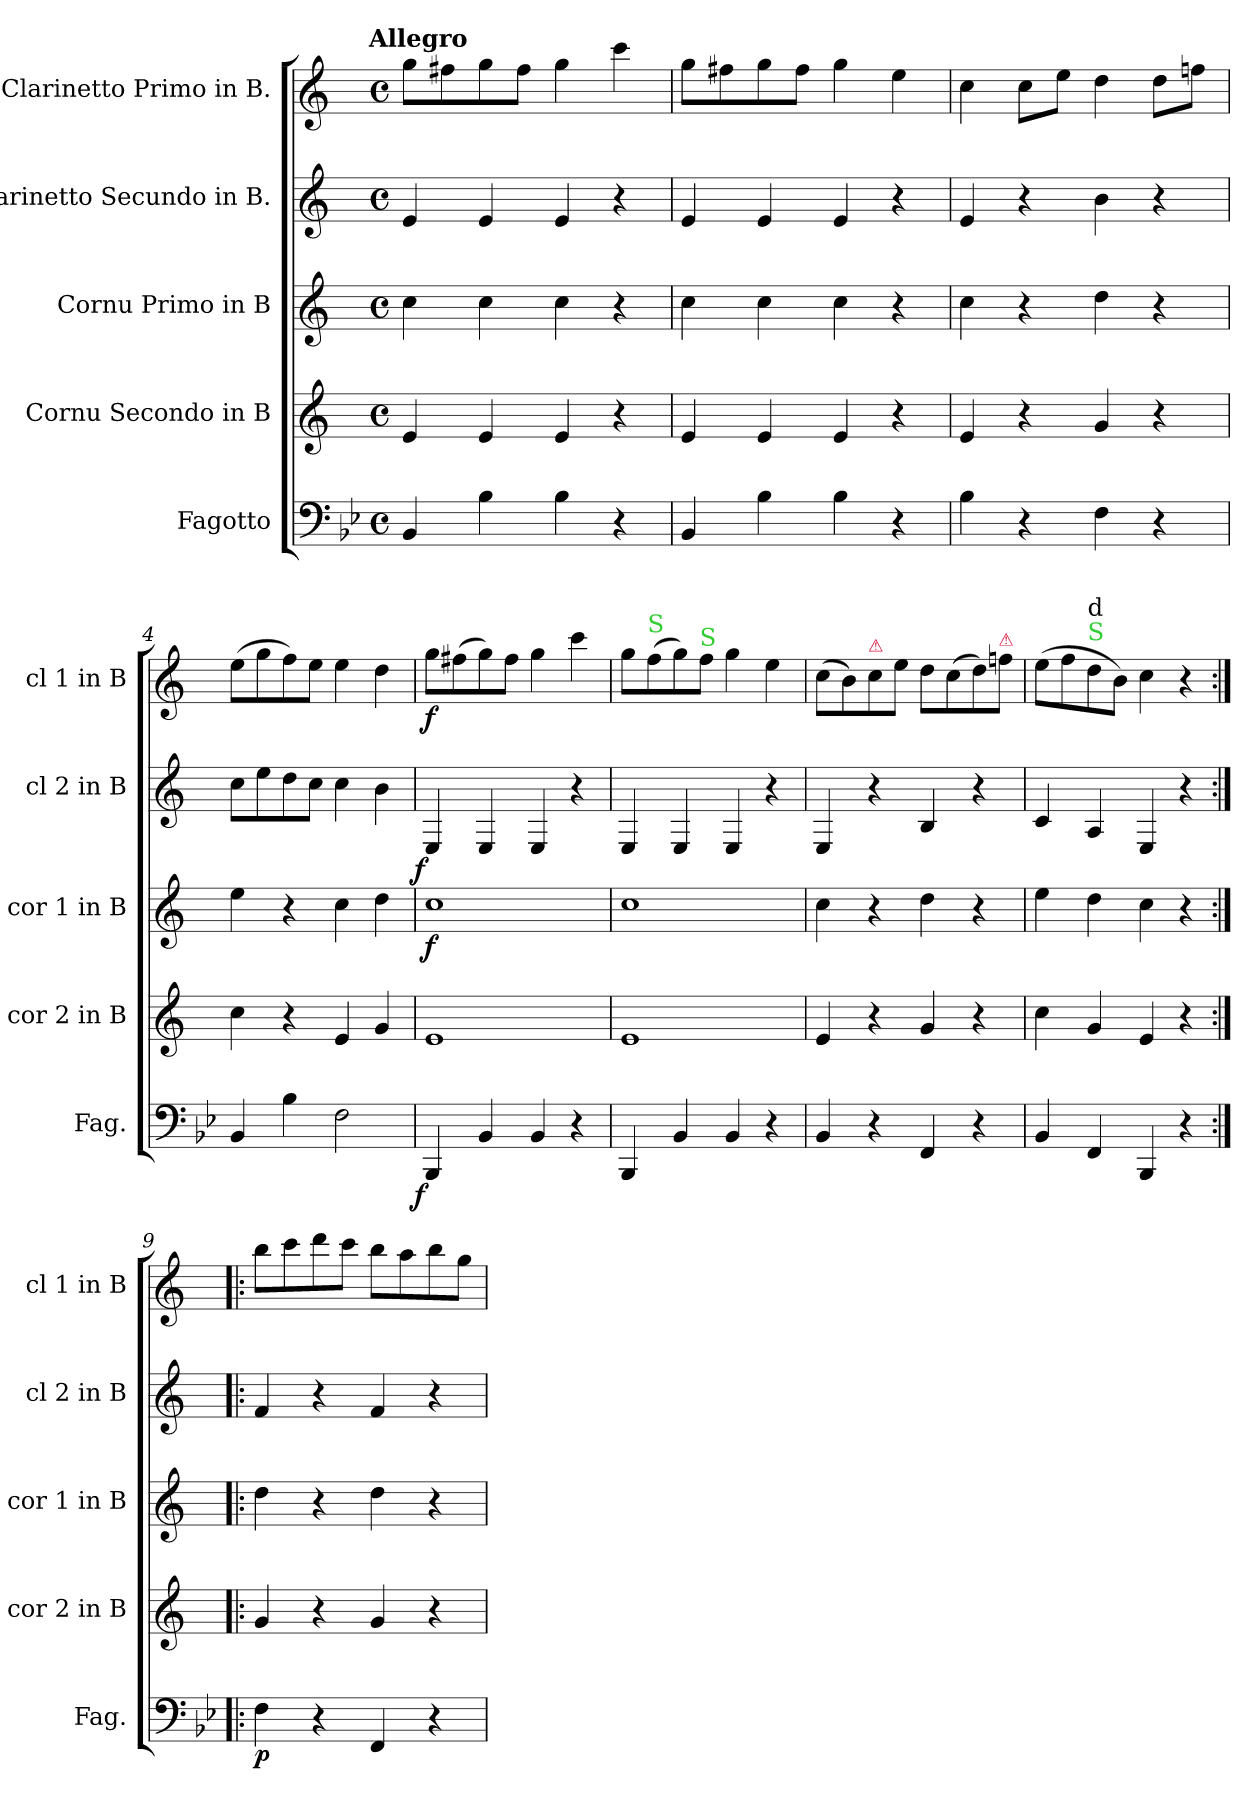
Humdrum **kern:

**kern	**dynam	**kern	**dynam	**kern	**dynam	**kern	**dynam	**kern	**dynam
*part5	*part5	*part4	*part4	*part3	*part3	*part2	*part2	*part1	*part1
*staff5	*staff5	*staff4	*staff4	*staff3	*staff3	*staff2	*staff2	*staff1	*staff1
*I"Fagotto	*	*I"Cornu Secondo in B	*	*I"Cornu Primo in B	*	*I"Clarinetto Secundo in B.	*	*I"Clarinetto Primo in B.	*
*I'Fag.	*	*I'cor 2 in B	*	*I'cor 1 in B	*	*I'cl 2 in B	*	*I'cl 1 in B	*
*clefF4	*	*clefG2	*	*clefG2	*	*clefG2	*	*clefG2	*
*	*	*ITrd1c2	*	*ITrd1c2	*	*ITrd1c2	*	*ITrd1c2	*
*k[b-e-]	*	*k[b-e-]	*	*k[b-e-]	*	*k[b-e-]	*	*k[b-e-]	*
!!LO:TX:omd:t=Allegro
*M4/4	*	*M4/4	*	*M4/4	*	*M4/4	*	*M4/4	*
*met(c)	*	*met(c)	*	*met(c)	*	*met(c)	*	*met(c)	*
*MM132	*	*MM132	*	*MM132	*	*MM132	*	*MM132	*
=1	=1	=1	=1	=1	=1	=1	=1	=1	=1
!	!LO:DY:a	!	!LO:DY:a	!	!LO:DY:a	!	!LO:DY:a	!	!LO:DY:a
4BB-/	pia&colon;	4d/	pia&colon;	4b-\	pia&colon;	4d/	pia&colon;	8ff\L	pia&colon;
.	.	.	.	.	.	.	.	8een\	.
4B-\	.	4d/	.	4b-\	.	4d/	.	8ff\	.
.	.	.	.	.	.	.	.	8ee\J	.
4B-\	.	4d/	.	4b-\	.	4d/	.	4ff\	.
4r	.	4r	.	4r	.	4r	.	4bb-\	.
=2	=2	=2	=2	=2	=2	=2	=2	=2	=2
4BB-/	.	4d/	.	4b-\	.	4d/	.	8ff\L	.
.	.	.	.	.	.	.	.	8een\	.
4B-\	.	4d/	.	4b-\	.	4d/	.	8ff\	.
.	.	.	.	.	.	.	.	8ee\J	.
4B-\	.	4d/	.	4b-\	.	4d/	.	4ff\	.
4r	.	4r	.	4r	.	4r	.	4dd\	.
=3	=3	=3	=3	=3	=3	=3	=3	=3	=3
4B-\	.	4d/	.	4b-\	.	4d/	.	4b-\	.
4r	.	4r	.	4r	.	4r	.	8b-\L	.
.	.	.	.	.	.	.	.	8dd\J	.
4F\	.	4f/	.	4cc\	.	4a\	.	4cc\	.
4r	.	4r	.	4r	.	4r	.	8cc\L	.
.	.	.	.	.	.	.	.	8ee-X\J	.
=4	=4	=4	=4	=4	=4	=4	=4	=4	=4
4BB-/	.	4b-\	.	4dd\	.	8b-\L	.	(8dd\L	.
.	.	.	.	.	.	8dd\	.	8ff\	.
4B-\	.	4r	.	4r	.	8cc\	.	8ee-\)	.
.	.	.	.	.	.	8b-\J	.	8dd\J	.
2F\	.	4d/	.	4b-\	.	4b-\	.	4dd\	.
.	.	4f/	.	4cc\	.	4a\	.	4cc\	.
=5	=5	=5	=5	=5	=5	=5	=5	=5	=5
!	!LO:DY:rj	!	!LO:DY:rj	!	!	!	!LO:DY:rj	!	!
4BBB-/	f	1d/	fu	1b-\	f	4D/	f	8ff\L	f
.	.	.	.	.	.	.	.	(8een\	.
4BB-/	.	.	.	.	.	4D/	.	8ff\)	.
.	.	.	.	.	.	.	.	8ee\J	.
4BB-/	.	.	.	.	.	4D/	.	4ff\	.
4r	.	.	.	.	.	4r	.	4bb-\	.
=6	=6	=6	=6	=6	=6	=6	=6	=6	=6
4BBB-/	.	1d/	.	1b-\	.	4D/	.	8ff\L	.
!	!	!	!	!	!	!	!	!LO:TX:a:color=limegreen:t=S	!
.	.	.	.	.	.	.	.	(8ee-\	.
4BB-/	.	.	.	.	.	4D/	.	8ff\)	.
!	!	!	!	!	!	!	!	!LO:TX:a:color=limegreen:t=S	!
.	.	.	.	.	.	.	.	8ee-\J	.
4BB-/	.	.	.	.	.	4D/	.	4ff\	.
4r	.	.	.	.	.	4r	.	4dd\	.
=7	=7	=7	=7	=7	=7	=7	=7	=7	=7
4BB-/	.	4d/	.	4b-\	.	4D/	.	(8b-\L	.
.	.	.	.	.	.	.	.	8a\)	.
!	!	!	!	!	!	!	!	!LO:TX:a:color=crimson:t=⚠	!
4r	.	4r	.	4r	.	4r	.	8b-\	.
.	.	.	.	.	.	.	.	8dd\J	.
4FF/	.	4f/	.	4cc\	.	4A/	.	8cc\L	.
.	.	.	.	.	.	.	.	(8b-\	.
4r	.	4r	.	4r	.	4r	.	8cc\)	.
!	!	!	!	!	!	!	!	!LO:TX:a:color=crimson:t=⚠	!
.	.	.	.	.	.	.	.	8ee-X\J	.
=8	=8	=8	=8	=8	=8	=8	=8	=8	=8
4BB-/	.	4b-\	.	4dd\	.	4B-/	.	(8dd\L	.
.	.	.	.	.	.	.	.	8ee-\	.
!	!	!	!	!	!	!	!	!LO:TX:a:color=limegreen:t=S	!
!	!	!	!	!	!	!	!	!LO:TX:a:t=d	!
4FF/	.	4f/	.	4cc\	.	4G/	.	8cc\	.
.	.	.	.	.	.	.	.	8a\J)	.
4BBB-/	.	4d/	.	4b-\	.	4D/	.	4b-\	.
4r	.	4r	.	4r	.	4r	.	4r	.
=9:|!|:	=9:|!|:	=9:|!|:	=9:|!|:	=9:|!|:	=9:|!|:	=9:|!|:	=9:|!|:	=9:|!|:	=9:|!|:
!	!	!	!	!	!LO:DY:rj	!	!LO:DY:rj	!	!LO:DY:rj
4F\	p	4f/	pu	4cc\	p&colon;	4e-/	p&colon;	8aa\L	p&colon;
.	.	.	.	.	.	.	.	8bb-\	.
4r	.	4r	.	4r	.	4r	.	8ccc\	.
.	.	.	.	.	.	.	.	8bb-\J	.
4FF/	.	4f/	.	4cc\	.	4e-/	.	8aa\L	.
.	.	.	.	.	.	.	.	8gg\	.
4r	.	4r	.	4r	.	4r	.	8aa\	.
.	.	.	.	.	.	.	.	8ff\J	.
=	=	=	=	=	=	=	=	=	=
*-	*-	*-	*-	*-	*-	*-	*-	*-	*-
